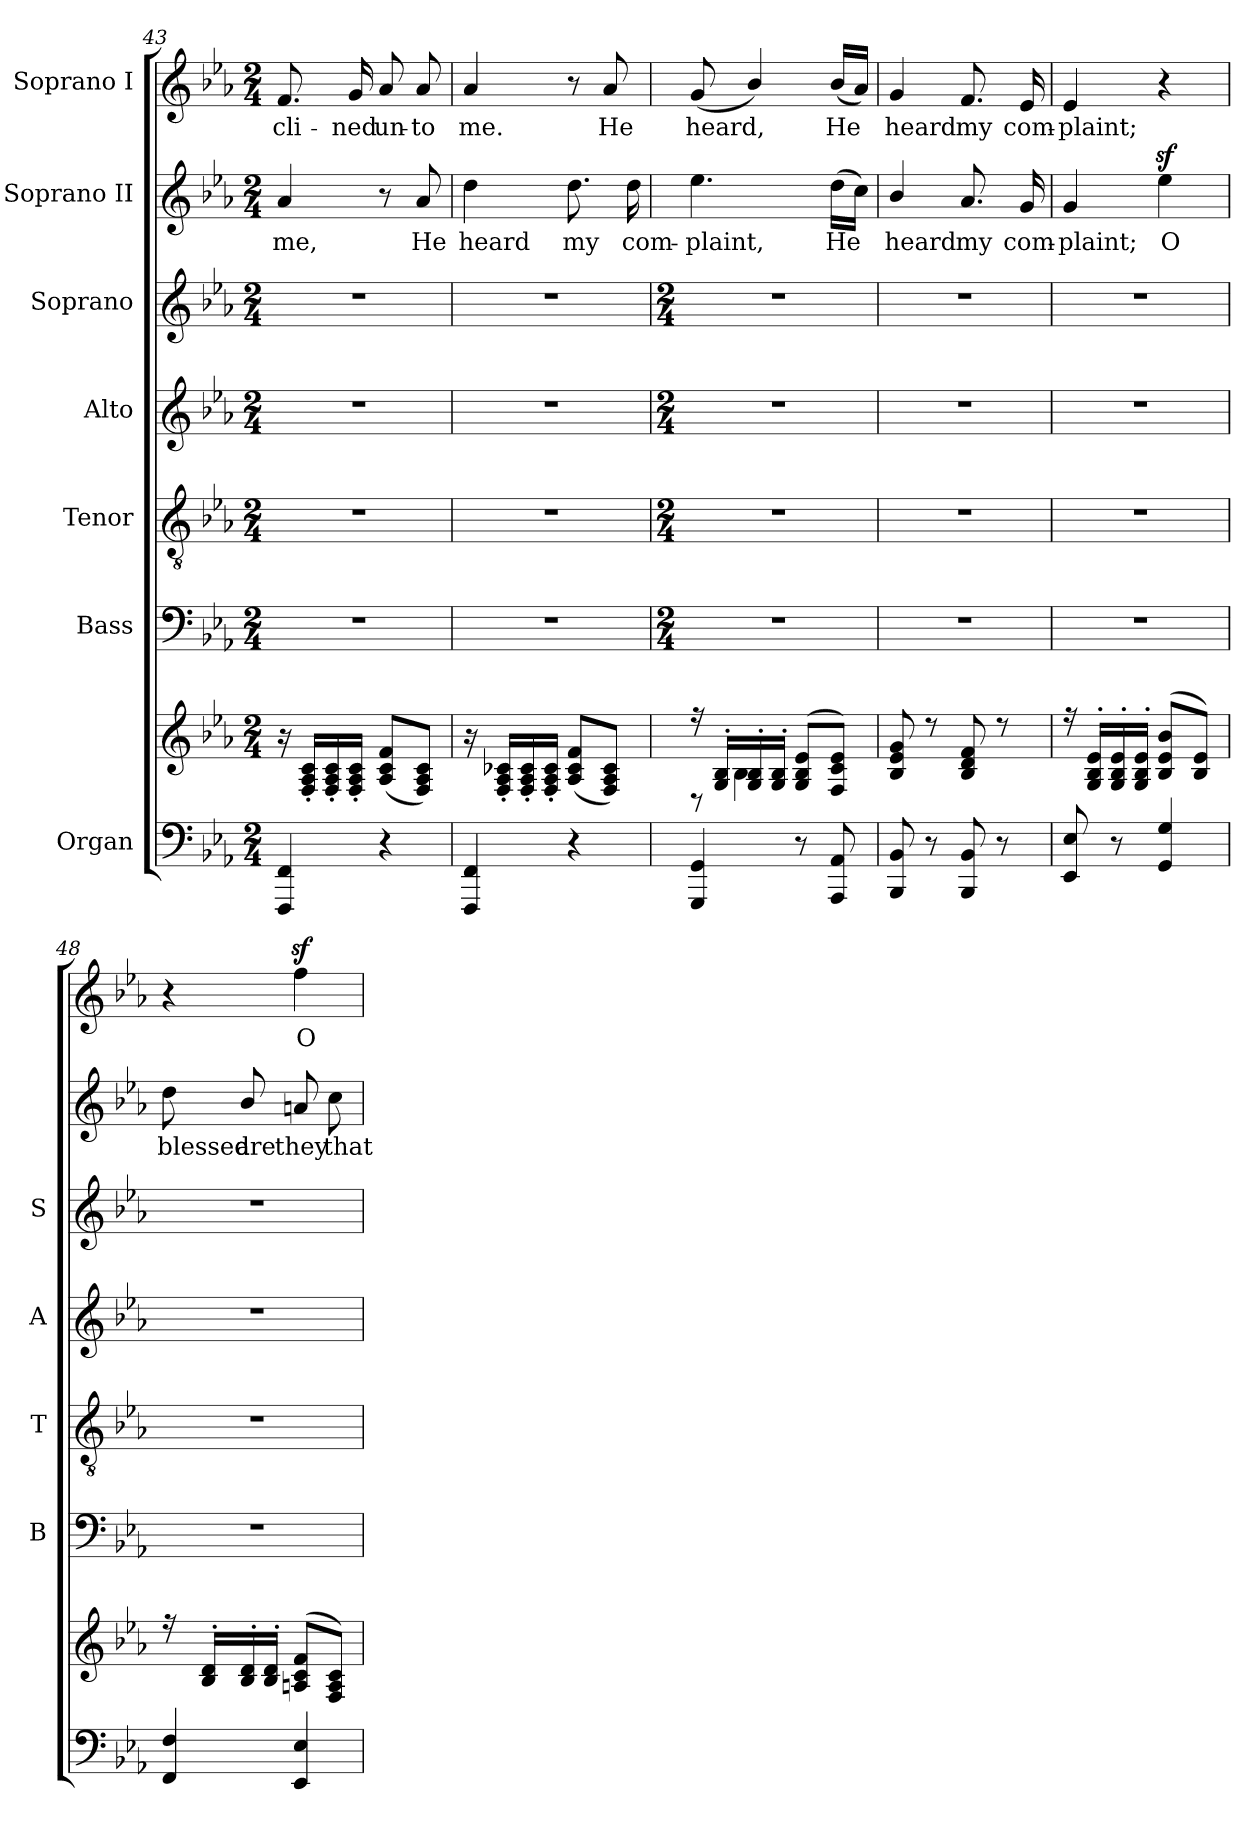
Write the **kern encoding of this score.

**kern	**kern	**kern	**kern	**kern	**kern	**kern	**text	**kern	**text
*part7	*part7	*part6	*part5	*part4	*part3	*part2	*part2	*part1	*part1
*staff8	*staff7	*staff6	*staff5	*staff4	*staff3	*staff2	*staff2	*staff1	*staff1
*I"Organ	*	*I"Bass	*I"Tenor	*I"Alto	*I"Soprano	*I"Soprano II	*	*I"Soprano I	*
*	*	*I'B	*I'T	*I'A	*I'S	*	*	*	*
*clefF4	*clefG2	*clefF4	*clefGv2	*clefG2	*clefG2	*clefG2	*	*clefG2	*
*k[b-e-a-]	*k[b-e-a-]	*k[b-e-a-]	*k[b-e-a-]	*k[b-e-a-]	*k[b-e-a-]	*k[b-e-a-]	*	*k[b-e-a-]	*
*E-:	*E-:	*E-:	*E-:	*E-:	*E-:	*E-:	*	*E-:	*
*M2/4	*M2/4	*M2/4	*M2/4	*M2/4	*M2/4	*M2/4	*	*M2/4	*
=43	=43	=43	=43	=43	=43	=43	=43	=43	=43
!	!	!	!	!	!	!	!LO:LY:b	!	!LO:LY:b
4FFF 4FF	16r	2r	2r	2r	2r	4a-	me,	8.f	-cli-
.	16F' 16A-' 16c'LL	.	.	.	.	.	.	.	.
.	16F' 16A-' 16c'	.	.	.	.	.	.	.	.
!	!	!	!	!	!	!	!	!	!LO:LY:b
.	16F' 16A-' 16c'JJ	.	.	.	.	.	.	16g	-ned
!	!	!	!	!	!	!	!	!	!LO:LY:b
4r	(<8A- 8c 8fL	.	.	.	.	8r	.	8a-	un-
!	!	!	!	!	!	!	!LO:LY:b	!	!LO:LY:b
.	8F 8A- 8cJ)	.	.	.	.	8a-	He	8a-	-to
=44	=44	=44	=44	=44	=44	=44	=44	=44	=44
!	!	!	!	!	!	!	!LO:LY:b	!	!LO:LY:b
4FFF 4FF	16r	2r	2r	2r	2r	4dd	heard	4a-	me.
.	16F' 16A-' 16c-X'LL	.	.	.	.	.	.	.	.
.	16F' 16A-' 16c-'	.	.	.	.	.	.	.	.
.	16F' 16A-' 16c-'JJ	.	.	.	.	.	.	.	.
!	!	!	!	!	!	!	!LO:LY:b	!	!
4r	(<8A- 8c- 8fL	.	.	.	.	8.dd	my	8r	.
!	!	!	!	!	!	!	!	!	!LO:LY:b
.	8F 8A- 8c-J)	.	.	.	.	.	.	8a-	He
!	!	!	!	!	!	!	!LO:LY:b	!	!
.	.	.	.	.	.	16dd	com-	.	.
!!LO:LB:g=z
=45	=45	=45	=45	=45	=45	=45	=45	=45	=45
*	*	*M2/4	*M2/4	*M2/4	*M2/4	*	*	*	*
*	*^	*	*	*	*	*	*	*	*
!	!	!	!	!	!	!	!	!LO:LY:b	!	!LO:LY:b
4GGG 4GG	16r	8r	2r	2r	2r	2r	4.ee-	-plaint,	(<8g	heard,
.	16G' 16B-'LL	.	.	.	.	.	.	.	.	.
.	16G' 16B-'	4B-\	.	.	.	.	.	.	4b-/)	.
.	16G' 16B-'JJ	.	.	.	.	.	.	.	.	.
8r	(<8G 8B- 8e-L	.	.	.	.	.	.	.	.	.
!	!	!	!	!	!	!	!	!LO:LY:b	!	!LO:LY:b
8AAA- 8AA-	8F 8c 8e-J)	8ryy	.	.	.	.	(>16ddLL	He	(<16b-LL	He
.	.	.	.	.	.	.	16ccJJ)	.	16a-JJ)	.
=46	=46	=46	=46	=46	=46	=46	=46	=46	=46	=46
!	!	!	!	!	!	!	!	!LO:LY:b	!	!LO:LY:b
8BBB- 8BB-	8B- 8e- 8g	2ryy	2r	2r	2r	2r	4b-/	heard	4g	heard
8r	8r	.	.	.	.	.	.	.	.	.
!	!	!	!	!	!	!	!	!LO:LY:b	!	!LO:LY:b
8BBB- 8BB-	8B- 8d 8f	.	.	.	.	.	8.a-	my	8.f	my
8r	8r	.	.	.	.	.	.	.	.	.
!	!	!	!	!	!	!	!	!LO:LY:b	!	!LO:LY:b
.	.	.	.	.	.	.	16g	com-	16e-	com-
=47	=47	=47	=47	=47	=47	=47	=47	=47	=47	=47
!	!	!LO:N:vis=1	!	!	!	!	!	!LO:LY:b	!	!LO:LY:b
8EE- 8E-	16r	2ryy	2r	2r	2r	2r	4g	-plaint;	4e-	-plaint;
.	16G' 16B-' 16e-'LL	.	.	.	.	.	.	.	.	.
8r	16G' 16B-' 16e-'	.	.	.	.	.	.	.	.	.
.	16G' 16B-' 16e-'JJ	.	.	.	.	.	.	.	.	.
!	!	!	!	!	!	!	!	!LO:LY:b	!	!
4GG 4G	(<8B- 8e- 8b-L	.	.	.	.	.	4ee-z<	O	4r	.
.	8B- 8e-J)	.	.	.	.	.	.	.	.	.
=48	=48	=48	=48	=48	=48	=48	=48	=48	=48	=48
!	!	!LO:N:vis=1	!	!	!	!	!	!LO:LY:b	!	!
4FF 4F	16r	2ryy	2r	2r	2r	2r	8dd	blessed	4r	.
.	16B-' 16d'LL	.	.	.	.	.	.	.	.	.
!	!	!	!	!	!	!	!	!LO:LY:b	!	!
.	16B-' 16d'	.	.	.	.	.	8b-/	are	.	.
.	16B-' 16d'JJ	.	.	.	.	.	.	.	.	.
!	!	!	!	!	!	!	!	!LO:LY:b	!	!LO:LY:b
4EE- 4E-	(<8An 8c 8fL	.	.	.	.	.	8an	they	4ffz<	O
!	!	!	!	!	!	!	!	!LO:LY:b	!	!
.	8F 8A 8cJ)	.	.	.	.	.	8cc	that	.	.
*	*v	*v	*	*	*	*	*	*	*	*
=	=	=	=	=	=	=	=	=	=
*-	*-	*-	*-	*-	*-	*-	*-	*-	*-
